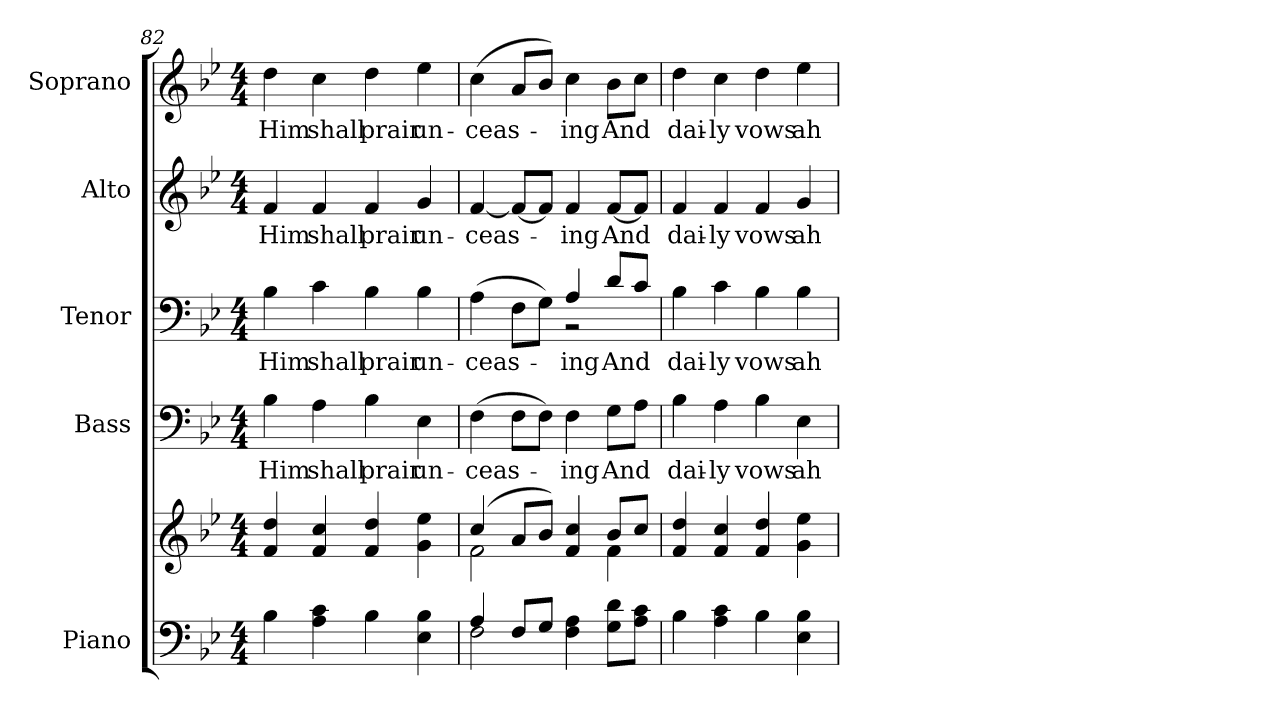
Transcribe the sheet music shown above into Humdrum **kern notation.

**kern	**kern	**kern	**text	**kern	**text	**kern	**text	**kern	**text
*part5	*part5	*part4	*part4	*part3	*part3	*part2	*part2	*part1	*part1
*staff6	*staff5	*staff4	*staff4	*staff3	*staff3	*staff2	*staff2	*staff1	*staff1
*I"Piano	*	*I"Bass	*	*I"Tenor	*	*I"Alto	*	*I"Soprano	*
*I'Pno.	*	*I'B.	*	*I'T.	*	*I'A.	*	*I'S.	*
!!LO:PB:g=z
*clefF4	*clefG2	*clefF4	*	*clefF4	*	*clefG2	*	*clefG2	*
*k[b-e-]	*k[b-e-]	*k[b-e-]	*	*k[b-e-]	*	*k[b-e-]	*	*k[b-e-]	*
*B-:	*B-:	*B-:	*	*B-:	*	*B-:	*	*B-:	*
*M4/4	*M4/4	*M4/4	*	*M4/4	*	*M4/4	*	*M4/4	*
=82	=82	=82	=82	=82	=82	=82	=82	=82	=82
!	!	!	!LO:LY:b:color=#000000	!	!	!	!	!	!
!	!	!	!	!	!LO:LY:b:color=#000000	!	!	!	!
!	!	!	!	!	!	!	!LO:LY:b:color=#000000	!	!
!	!	!	!	!	!	!	!	!	!LO:LY:b:color=#000000
4B-i\	4fi/ 4ddi	4B-i\	Him	4B-i\	Him	4fi/	Him	4ddi\	Him
!	!	!	!LO:LY:b:color=#000000	!	!	!	!	!	!
!	!	!	!	!	!LO:LY:b:color=#000000	!	!	!	!
!	!	!	!	!	!	!	!LO:LY:b:color=#000000	!	!
!	!	!	!	!	!	!	!	!	!LO:LY:b:color=#000000
4Ai\ 4ci	4fi/ 4cci	4Ai\	shall	4ci\	shall	4fi/	shall	4cci\	shall
!	!	!	!LO:LY:b:color=#000000	!	!	!	!	!	!
!	!	!	!	!	!LO:LY:b:color=#000000	!	!	!	!
!	!	!	!	!	!	!	!LO:LY:b:color=#000000	!	!
!	!	!	!	!	!	!	!	!	!LO:LY:b:color=#000000
4B-i\	4fi/ 4ddi	4B-i\	prair	4B-i\	prair	4fi/	prair	4ddi\	prair
!	!	!	!LO:LY:b:color=#000000	!	!	!	!	!	!
!	!	!	!	!	!LO:LY:b:color=#000000	!	!	!	!
!	!	!	!	!	!	!	!LO:LY:b:color=#000000	!	!
!	!	!	!	!	!	!	!	!	!LO:LY:b:color=#000000
4E-i\ 4B-i	4gi\ 4ee-i	4E-i\	un-	4B-i\	un-	4gi/	un-	4ee-i\	un-
=83	=83	=83	=83	=83	=83	=83	=83	=83	=83
*^	*^	*	*	*	*	*	*	*	*
!	!	!	!	!	!LO:LY:b:color=#000000	!	!	!	!	!	!
!	!	!	!	!	!	!	!LO:LY:b:color=#000000	!	!	!	!
*	*	*	*	*	*	*^	*	*	*	*	*
!	!	!	!	!	!	!	!	!	!	!LO:LY:b:color=#000000	!	!
!	!	!	!	!	!	!	!	!	!	!	!	!LO:LY:b:color=#000000
4Ai/	2Fi\	(4cci/	2fi\	(4Fi\	-ceas-	(4Ai\	2ryy	-ceas-	[<4fi/	-ceas-	(4cci\	-ceas-
8Fi/L	.	8ai/L	.	8Fi\L	.	8Fi\L	.	.	8fi/L_<	.	8ai/L	.
8Gi/J	.	8b-i/J)	.	8Fi\J)	.	8Gi\J)	.	.	8fi/J]	.	8b-i/J)	.
!	!	!	!	!	!LO:LY:b:color=#000000	!	!	!	!	!	!	!
!	!	!	!	!	!	!	!	!LO:LY:b:color=#000000	!	!	!	!
!	!	!	!	!	!	!	!	!	!	!LO:LY:b:color=#000000	!	!
!	!	!	!	!	!	!	!	!	!	!	!	!LO:LY:b:color=#000000
4Fi\ 4Ai	2ryy	4fi/ 4cci	4ryy	4Fi\	-ing	4Ai/	2r	-ing	4fi/	-ing	4cci\	-ing
!	!	!	!	!	!LO:LY:b:color=#000000	!	!	!	!	!	!	!
!	!	!	!	!	!	!	!	!LO:LY:b:color=#000000	!	!	!	!
!	!	!	!	!	!	!	!	!	!	!LO:LY:b:color=#000000	!	!
!	!	!	!	!	!	!	!	!	!	!	!	!LO:LY:b:color=#000000
8Gi\ 8diL	.	8b-i/L	4fi\	8Gi\L	And	8di/L	.	And	[<8fi/L	And	8b-i\L	And
8Ai\ 8ciJ	.	8cci/J	.	8Ai\J	.	8ci/J	.	.	8fi/J]	.	8cci\J	.
*v	*v	*	*	*	*	*v	*v	*	*	*	*	*
*	*v	*v	*	*	*	*	*	*	*	*
!!LO:PB:g=z
=84	=84	=84	=84	=84	=84	=84	=84	=84	=84
!	!	!	!LO:LY:b:color=#000000	!	!	!	!	!	!
!	!	!	!	!	!LO:LY:b:color=#000000	!	!	!	!
!	!	!	!	!	!	!	!LO:LY:b:color=#000000	!	!
!	!	!	!	!	!	!	!	!	!LO:LY:b:color=#000000
4B-i\	4fi/ 4ddi	4B-i\	dai-	4B-i\	dai-	4fi/	dai-	4ddi\	dai-
!	!	!	!LO:LY:b:color=#000000	!	!	!	!	!	!
!	!	!	!	!	!LO:LY:b:color=#000000	!	!	!	!
!	!	!	!	!	!	!	!LO:LY:b:color=#000000	!	!
!	!	!	!	!	!	!	!	!	!LO:LY:b:color=#000000
4Ai\ 4ci	4fi/ 4cci	4Ai\	-ly	4ci\	-ly	4fi/	-ly	4cci\	-ly
!	!	!	!LO:LY:b:color=#000000	!	!	!	!	!	!
!	!	!	!	!	!LO:LY:b:color=#000000	!	!	!	!
!	!	!	!	!	!	!	!LO:LY:b:color=#000000	!	!
!	!	!	!	!	!	!	!	!	!LO:LY:b:color=#000000
4B-i\	4fi/ 4ddi	4B-i\	vows	4B-i\	vows	4fi/	vows	4ddi\	vows
!	!	!	!LO:LY:b:color=#000000	!	!	!	!	!	!
!	!	!	!	!	!LO:LY:b:color=#000000	!	!	!	!
!	!	!	!	!	!	!	!LO:LY:b:color=#000000	!	!
!	!	!	!	!	!	!	!	!	!LO:LY:b:color=#000000
4E-i\ 4B-i	4gi\ 4ee-i	4E-i\	ah	4B-i\	ah	4gi/	ah	4ee-i\	ah
=	=	=	=	=	=	=	=	=	=
*-	*-	*-	*-	*-	*-	*-	*-	*-	*-
